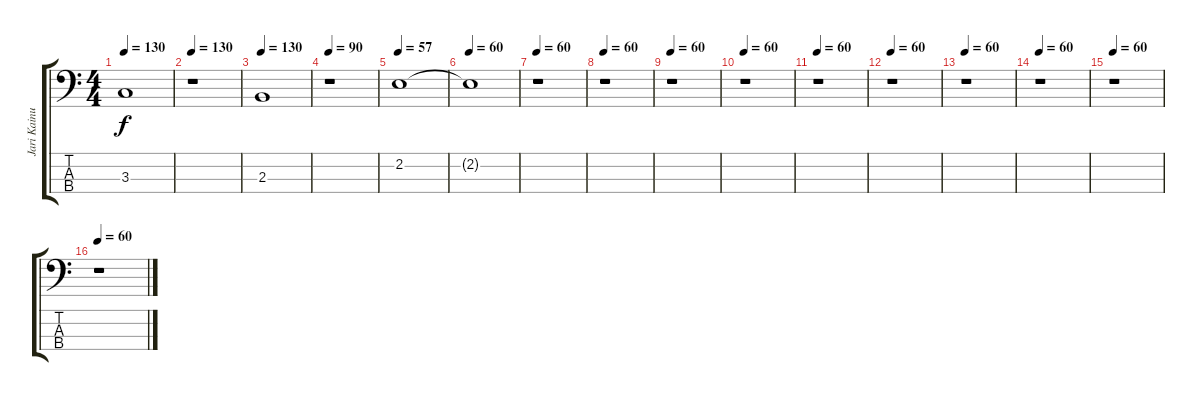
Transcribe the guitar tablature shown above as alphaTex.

\track ("Jari Kainulainen (Bass)" "Jari Kainu") {instrument electricbassfinger}
\staff {score tabs}
\tuning (G2 D2 A1 E1) {hide}
\ts (4 4)
\tempo 130
\clef f4
\ks c
3.3.1{dy f} |
\tempo 130
r.1 |
\tempo 130
2.3.1 |
\tempo 130
\tempo 90
r.1 |
\tempo 130
\tempo 57
2.2.1 |
\tempo 130
\tempo 60
2.2{t}.1 |
\tempo 60
r.1 |
\tempo 60
r.1 |
\tempo 60
r.1 |
\tempo 60
r.1 |
\tempo 60
r.1 |
\tempo 60
r.1 |
\tempo 60
r.1 |
\tempo 60
r.1 |
\tempo 60
r.1 |
\tempo 60
r.1
